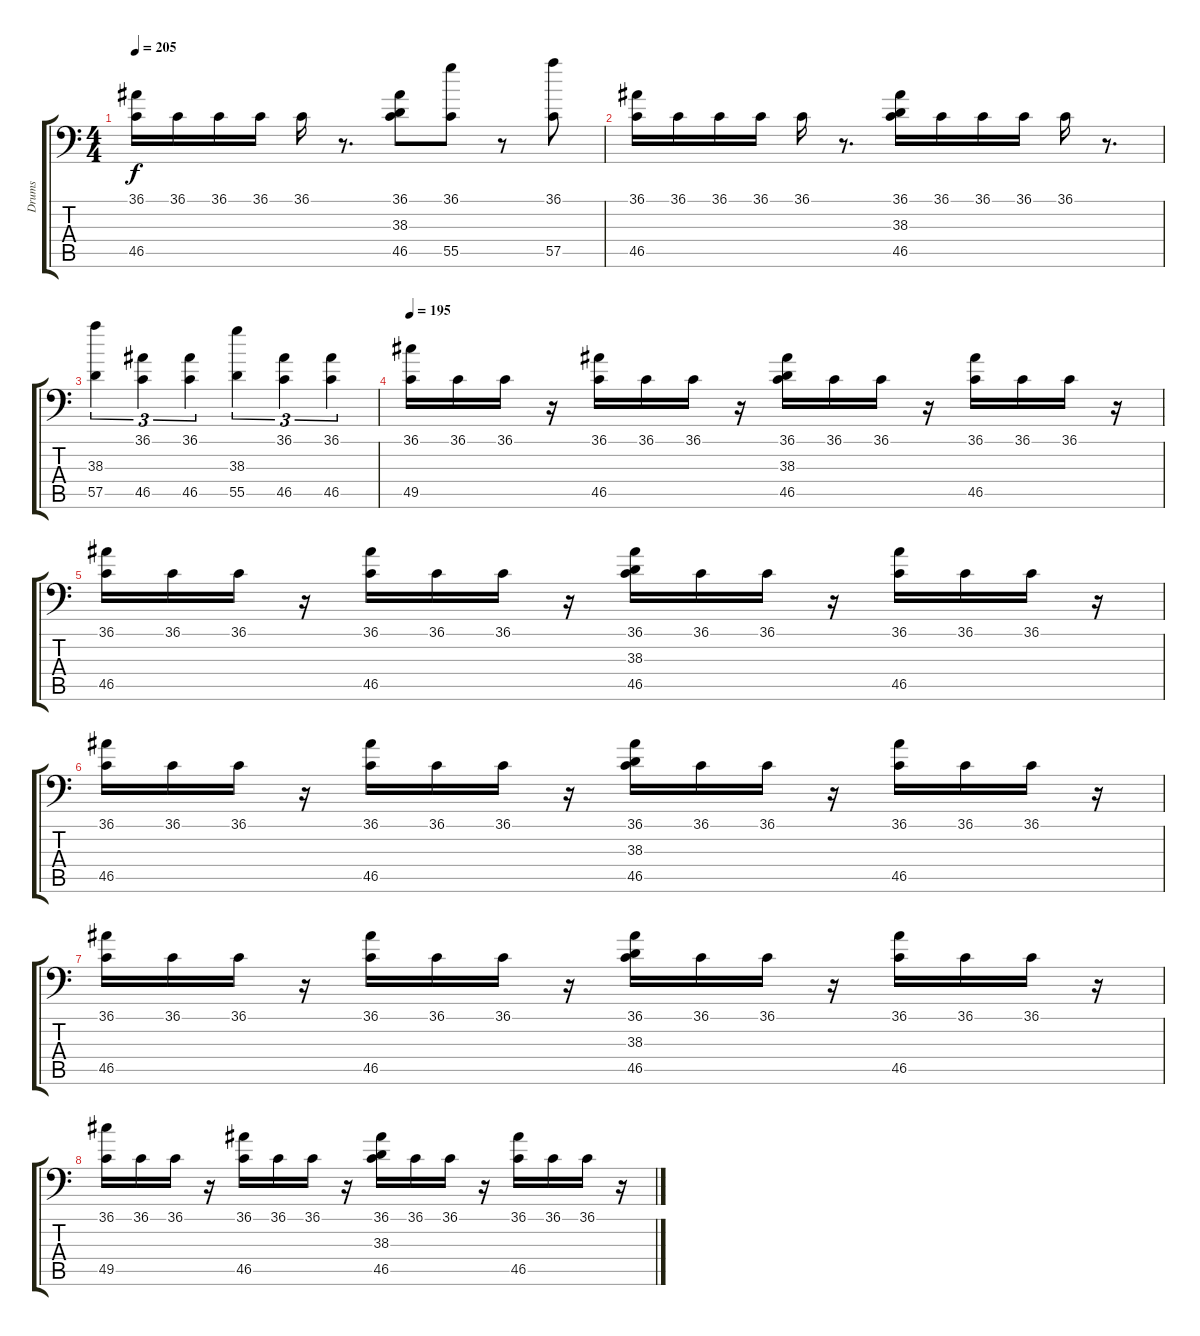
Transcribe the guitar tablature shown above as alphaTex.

\track ("Drums" "Drums") {instrument acousticgrandpiano}
\staff {score tabs}
\tuning (C-1 C-1 C-1 C-1 C-1 C-1) {hide}
\ts (4 4)
\tempo 205
\clef f4
\ks c
(36.1 46.5).16{dy f} 36.1.16 36.1.16 36.1.16 36.1.16 r.8{d} (36.1 38.3 46.5).8 (36.1 55.5).8 r.8 (36.1 57.5).8 |
(36.1 46.5).16 36.1.16 36.1.16 36.1.16 36.1.16 r.8{d} (36.1 38.3 46.5).16 36.1.16 36.1.16 36.1.16 36.1.16 r.8{d} |
(38.3 57.5).4{tu (3 2)} (36.1 46.5).4{tu (3 2)} (36.1 46.5).4{tu (3 2)} (38.3 55.5).4{tu (3 2)} (36.1 46.5).4{tu (3 2)} (36.1 46.5).4{tu (3 2)} |
\tempo 195
(36.1 49.5).16 36.1.16 36.1.16 r.16 (36.1 46.5).16 36.1.16 36.1.16 r.16 (36.1 38.3 46.5).16 36.1.16 36.1.16 r.16 (36.1 46.5).16 36.1.16 36.1.16 r.16 |
(36.1 46.5).16 36.1.16 36.1.16 r.16 (36.1 46.5).16 36.1.16 36.1.16 r.16 (36.1 38.3 46.5).16 36.1.16 36.1.16 r.16 (36.1 46.5).16 36.1.16 36.1.16 r.16 |
(36.1 46.5).16 36.1.16 36.1.16 r.16 (36.1 46.5).16 36.1.16 36.1.16 r.16 (36.1 38.3 46.5).16 36.1.16 36.1.16 r.16 (36.1 46.5).16 36.1.16 36.1.16 r.16 |
(36.1 46.5).16 36.1.16 36.1.16 r.16 (36.1 46.5).16 36.1.16 36.1.16 r.16 (36.1 38.3 46.5).16 36.1.16 36.1.16 r.16 (36.1 46.5).16 36.1.16 36.1.16 r.16 |
(36.1 49.5).16 36.1.16 36.1.16 r.16 (36.1 46.5).16 36.1.16 36.1.16 r.16 (36.1 38.3 46.5).16 36.1.16 36.1.16 r.16 (36.1 46.5).16 36.1.16 36.1.16 r.16
